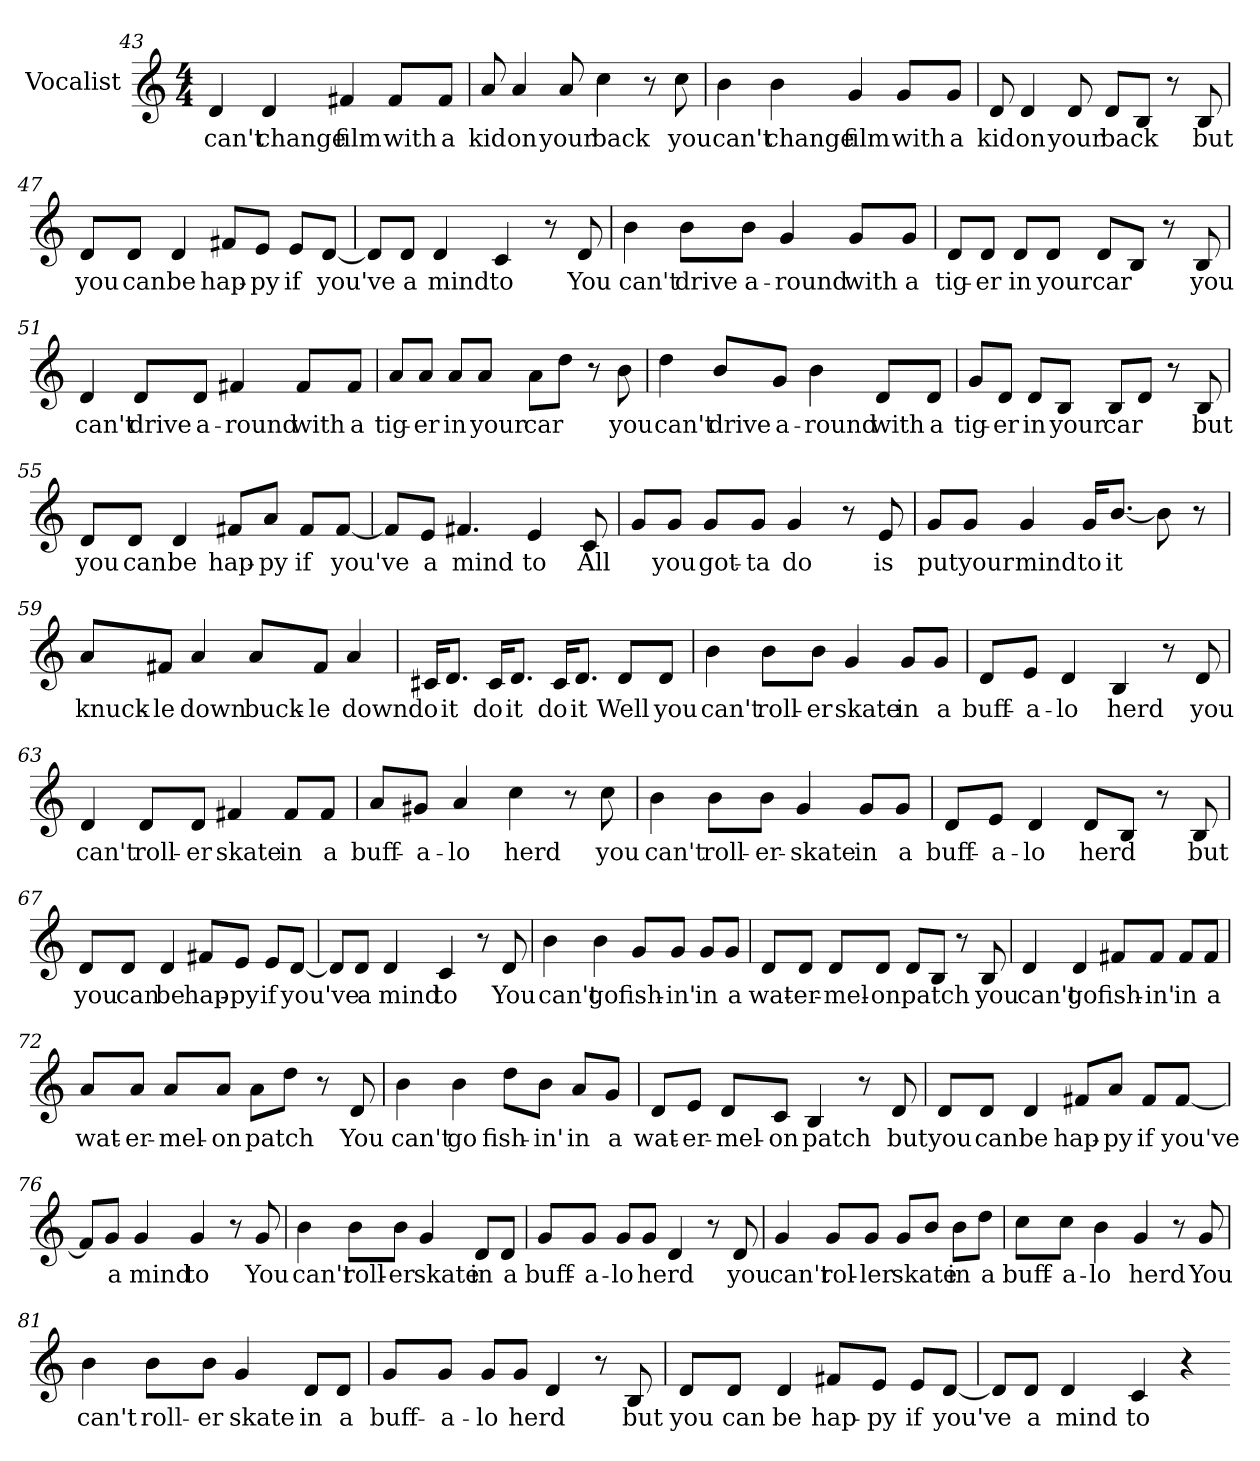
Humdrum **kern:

**kern	**text
*part1	*part1
*staff1	*staff1
*I"Vocalist	*
*clefG2	*
*M4/4	*
=43	=43
4d	can't
4d	change
4f#X	film
8f#/L	with
8f#/J	a
=44	=44
8a	kid
4a	on
8a	your
4cc	back
8r	.
8cc	you
=45	=45
4b	can't
4b	change
4g	film
8g/L	with
8g/J	a
=46	=46
8d	kid
4d	on
8d	your
8d/L	back
8B/J	_
8r	.
8B	but
=47	=47
8d/L	you
8d/J	can
4d	be
8f#X/L	hap-
8e/J	-py
8e/L	if
[8d/J	you've
=48	=48
8d/L]	_
8d/J	a
4d	mind
4c	to
8r	.
8d	You
=49	=49
4b	can't
8b\L	drive
8b\J	a-
4g	-round
8g/L	with
8g/J	a
=50	=50
8d/L	tig-
8d/J	-er
8d/L	in
8d/J	your
8d/L	car
8B/J	_
8r	.
8B	you
=51	=51
4d	can't
8d/L	drive
8d/J	a-
4f#X	-round
8f#/L	with
8f#/J	a
=52	=52
8a/L	tig-
8a/J	-er
8a/L	in
8a/J	your
8a\L	car
8dd\J	_
8r	.
8b	you
=53	=53
4dd	can't
8b/L	drive
8g/J	a-
4b	-round
8d/L	with
8d/J	a
=54	=54
8g/L	tig-
8d/J	-er
8d/L	in
8B/J	your
8B/L	car
8d/J	_
8r	.
8B	but
=55	=55
8d/L	you
8d/J	can
4d	be
8f#X/L	hap-
8a/J	-py
8f#/L	if
[8f#/J	you've
=56	=56
8f#/L]	_
8e/J	a
4.f#X	mind
4e	to
8c	All
=57	=57
8g/L	_
8g/J	you
8g/L	got-
8g/J	-ta
4g	do
8r	.
8e	is
=58	=58
8g/L	put
8g/J	your
4g	mind
16g/KL	to
[8.b/J	it
8b]	_
8r	.
=59	=59
8a/L	knuck-
8f#X/J	-le
4a	down
8a/L	buck-
8f#/J	-le
4a	down
=60	=60
16c#X/KL	do
8.d/J	it
16c#/KL	do
8.d/J	it
16c#/KL	do
8.d/J	it
8d/L	Well
8d/J	you
=61	=61
4b	can't
8b\L	roll-
8b\J	-er
4g	skate
8g/L	in
8g/J	a
=62	=62
8d/L	buff-
8e/J	-a-
4d	-lo
4B	herd
8r	.
8d	you
=63	=63
4d	can't
8d/L	roll-
8d/J	-er
4f#X	skate
8f#/L	in
8f#/J	a
=64	=64
8a/L	buff-
8g#X/J	-a-
4a	-lo
4cc	herd
8r	.
8cc	you
=65	=65
4b	can't
8b\L	roll-
8b\J	-er-
4g	-skate
8g/L	in
8g/J	a
=66	=66
8d/L	buff-
8e/J	-a-
4d	-lo
8d/L	herd
8B/J	_
8r	.
8B	but
=67	=67
8d/L	you
8d/J	can
4d	be
8f#X/L	hap-
8e/J	-py
8e/L	if
[8d/J	you've
=68	=68
8d/L]	_
8d/J	a
4d	mind
4c	to
8r	.
8d	You
=69	=69
4b	can't
4b	go
8g/L	fish-
8g/J	-in'
8g/L	in
8g/J	a
=70	=70
8d/L	wat-
8d/J	-er-
8d/L	-mel-
8d/J	-on
8d/L	patch
8B/J	_
8r	.
8B	you
=71	=71
4d	can't
4d	go
8f#X/L	fish-
8f#/J	-in'
8f#/L	in
8f#/J	a
=72	=72
8a/L	wat-
8a/J	-er-
8a/L	-mel-
8a/J	-on
8a\L	patch
8dd\J	_
8r	.
8d	You
=73	=73
4b	can't
4b	go
8dd\L	fish-
8b\J	-in'
8a/L	in
8g/J	a
=74	=74
8d/L	wat-
8e/J	-er-
8d/L	-mel-
8c/J	-on
4B	patch
8r	.
8d	but
=75	=75
8d/L	you
8d/J	can
4d	be
8f#X/L	hap-
8a/J	-py
8f#/L	if
[8f#/J	you've
=76	=76
8f#/L]	_
8g/J	a
4g	mind
4g	to
8r	.
8g	You
=77	=77
4b	can't
8b\L	roll-
8b\J	-er
4g	skate
8d/L	in
8d/J	a
=78	=78
8g/L	buff-
8g/J	-a-
8g/L	-lo
8g/J	herd
4d	_
8r	.
8d	you
=79	=79
4g	can't
8g/L	rol-
8g/J	-ler
8g/L	skate
8b/J	_
8b\L	in
8dd\J	a
=80	=80
8cc\L	buff-
8cc\J	-a-
4b	-lo
4g	herd
8r	.
8g	You
=81	=81
4b	can't
8b\L	roll-
8b\J	-er
4g	skate
8d/L	in
8d/J	a
=82	=82
8g/L	buff-
8g/J	-a-
8g/L	-lo
8g/J	herd
4d	_
8r	.
8B	but
=83	=83
8d/L	you
8d/J	can
4d	be
8f#X/L	hap-
8e/J	-py
8e/L	if
[8d/J	you've
=84	=84
8d/L]	_
8d/J	a
4d	mind
4c	to
4r	.
=-	=-
*-	*-
